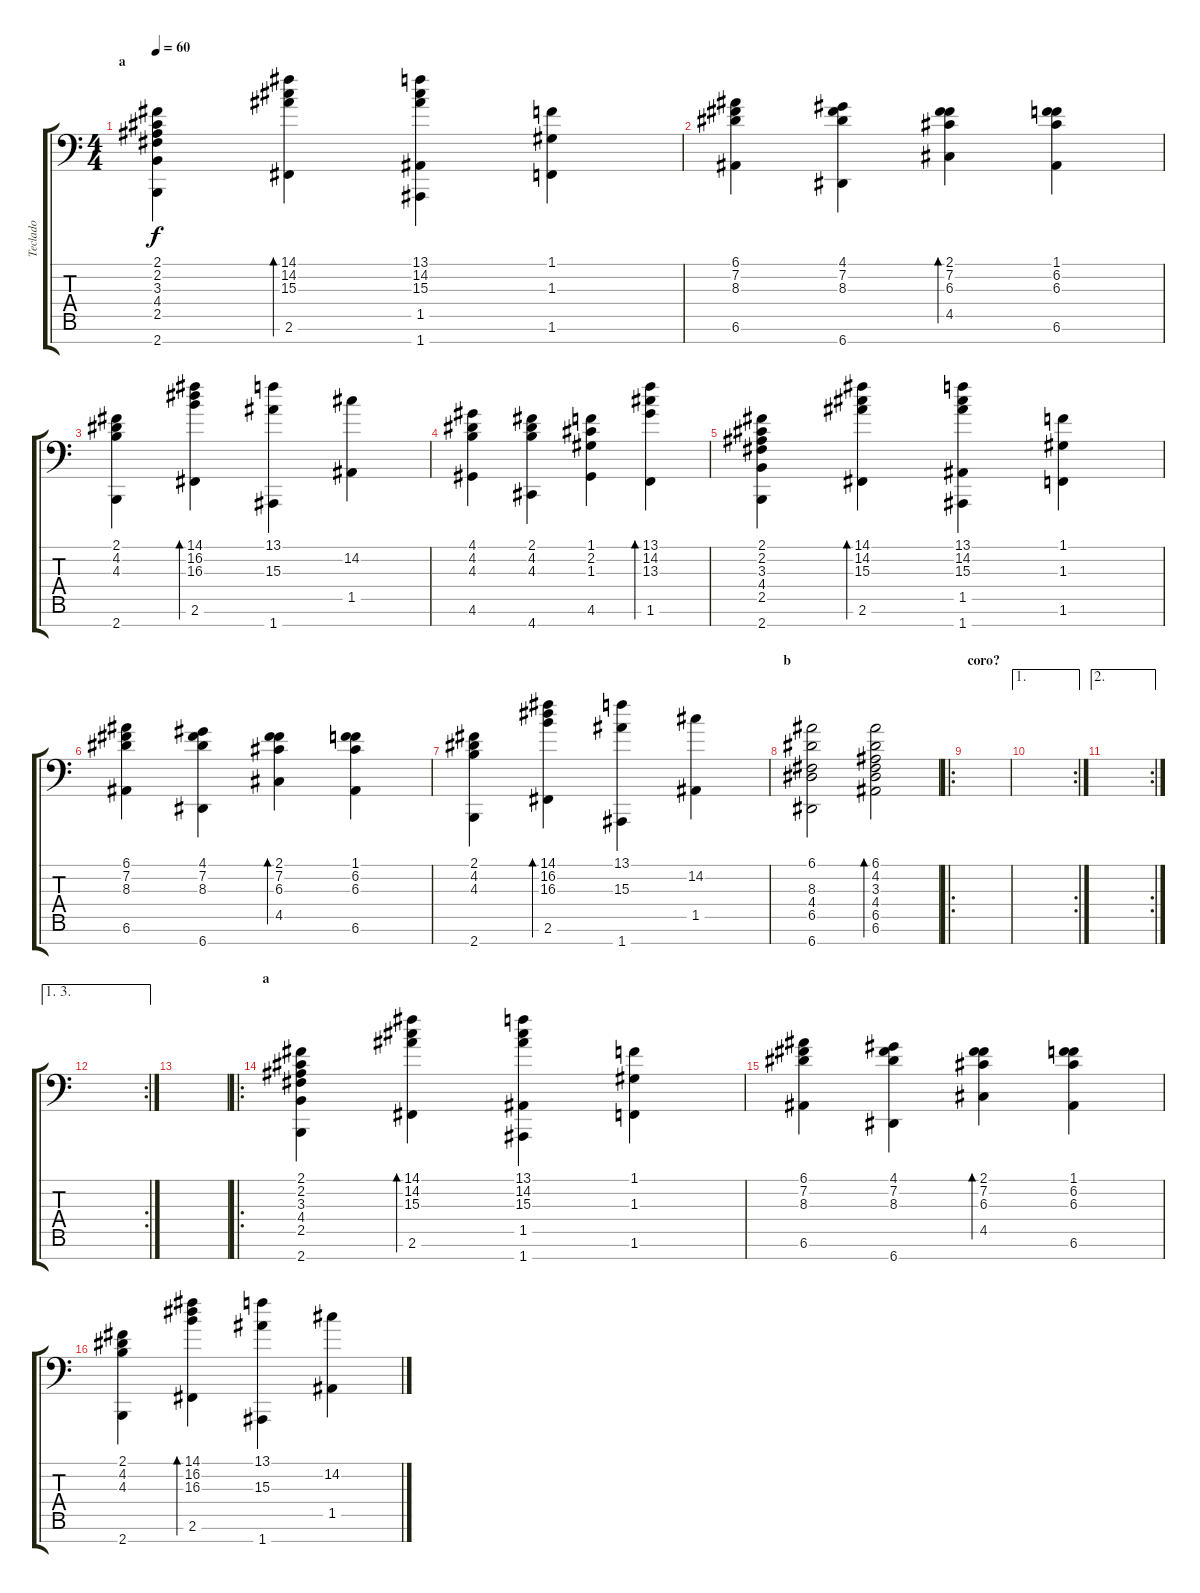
\track ("Teclado" "Teclado") {instrument acousticgrandpiano}
\staff {score tabs}
\tuning (E4 B3 G3 D3 A2 E2 A1) {hide}
\ts (4 4)
\section ("" "a")
\tempo 60
\clef f4
\ks c
(2.1 2.2 3.3 4.4 2.5 2.7).4{dy f instrument acousticgrandpiano} (14.1 14.2 15.3 2.6).4{bd 120} (13.1 14.2 15.3 1.5 1.7).4 (1.1 1.3 1.6).4 |
(6.1 7.2 8.3 6.6).4 (4.1 7.2 8.3 6.7).4 (2.1 7.2 6.3 4.5).4{bd 120} (1.1 6.2 6.3 6.6).4 |
(2.1 4.2 4.3 2.7).4 (14.1 16.2 16.3 2.6).4{bd 120} (13.1 15.3 1.7).4 (14.2 1.5).4 |
(4.1 4.2 4.3 4.6).4 (2.1 4.2 4.3 4.7).4 (1.1 2.2 1.3 4.6).4 (13.1 14.2 13.3 1.6).4{bd 240} |
(2.1 2.2 3.3 4.4 2.5 2.7).4 (14.1 14.2 15.3 2.6).4{bd 240} (13.1 14.2 15.3 1.5 1.7).4 (1.1 1.3 1.6).4 |
(6.1 7.2 8.3 6.6).4 (4.1 7.2 8.3 6.7).4 (2.1 7.2 6.3 4.5).4{bd 60} (1.1 6.2 6.3 6.6).4 |
(2.1 4.2 4.3 2.7).4 (14.1 16.2 16.3 2.6).4{bd 240} (13.1 15.3 1.7).4 (14.2 1.5).4 |
\section ("" "b")
(6.1 8.3 4.4 6.5 6.7).2 (6.1 4.2 3.3 4.4 6.5 6.6).2{bd 120} |
\ro
\section ("" "coro?")
|
\ae 1
\rc 2
|
\ae 2
\rc 2
|
\ae (1 3)
\rc 2
|
|
\ro
\section ("" "a")
(2.1 2.2 3.3 4.4 2.5 2.7).4 (14.1 14.2 15.3 2.6).4{bd 240} (13.1 14.2 15.3 1.5 1.7).4 (1.1 1.3 1.6).4 |
(6.1 7.2 8.3 6.6).4 (4.1 7.2 8.3 6.7).4 (2.1 7.2 6.3 4.5).4{bd 60} (1.1 6.2 6.3 6.6).4 |
(2.1 4.2 4.3 2.7).4 (14.1 16.2 16.3 2.6).4{bd 30} (13.1 15.3 1.7).4 (14.2 1.5).4
